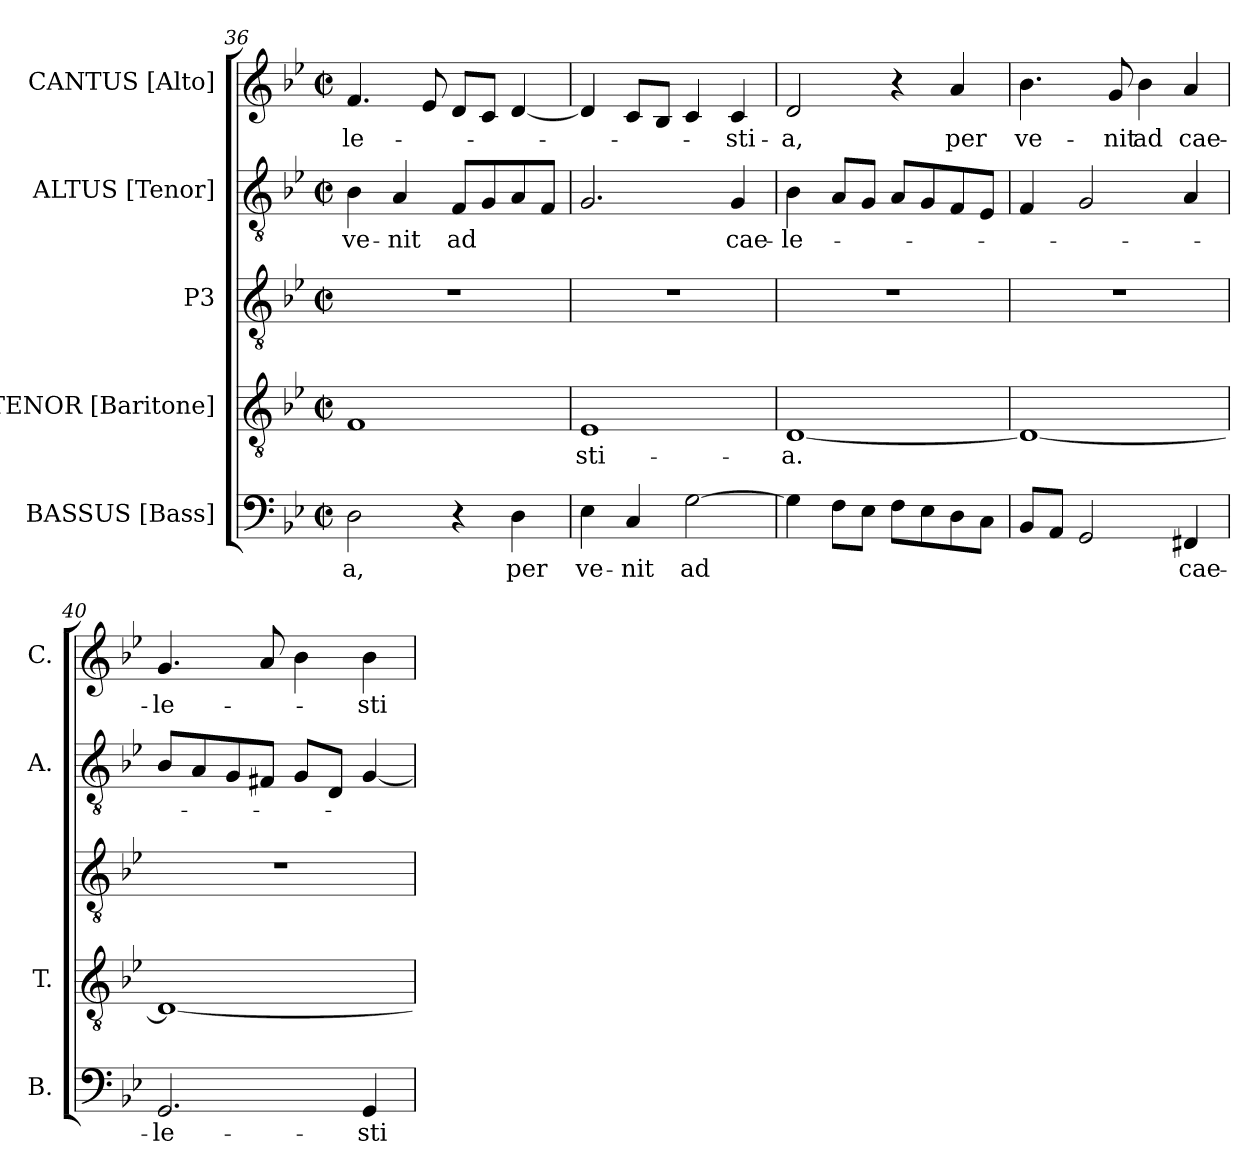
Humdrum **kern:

**kern	**text	**kern	**text	**kern	**kern	**text	**kern	**text
*part5	*part5	*part4	*part4	*part3	*part2	*part2	*part1	*part1
*staff5	*staff5	*staff4	*staff4	*staff3	*staff2	*staff2	*staff1	*staff1
*I"BASSUS [Bass]	*	*I"TENOR [Baritone]	*	*I"P3	*I"ALTUS [Tenor]	*	*I"CANTUS [Alto]	*
*I'B.	*	*I'T.	*	*	*I'A.	*	*I'C.	*
!!LO:LB:g=z
*clefF4	*	*clefGv2	*	*clefGv2	*clefGv2	*	*clefG2	*
*	*	*ITrd7c12	*	*ITrd7c12	*ITrd7c12	*	*	*
*k[b-e-]	*	*k[b-e-]	*	*k[b-e-]	*k[b-e-]	*	*k[b-e-]	*
*B-:	*	*B-:	*	*B-:	*B-:	*	*B-:	*
*M2/2	*	*M2/2	*	*M2/2	*M2/2	*	*M2/2	*
*met(c|)	*	*met(c|)	*	*met(c|)	*met(c|)	*	*met(c|)	*
=36	=36	=36	=36	=36	=36	=36	=36	=36
!	!LO:LY:b:color=#000000	!	!	!	!	!	!	!
!	!	!	!	!	!	!LO:LY:b:color=#000000	!	!
!	!	!	!	!	!	!	!	!LO:LY:b:color=#000000
2Di\	-a,	1FFi	.	1r	4BB-i\	ve-	4.fi/	-le-
!	!	!	!	!	!	!LO:LY:b:color=#000000	!	!
.	.	.	.	.	4AAi/	-nit	.	.
.	.	.	.	.	.	.	8e-i/	.
!	!	!	!	!	!	!LO:LY:b:color=#000000	!	!
4r	.	.	.	.	8FFi/L	ad	8di/L	.
.	.	.	.	.	8GGi/	.	8ci/J	.
!	!LO:LY:b:color=#000000	!	!	!	!	!	!	!
4Di\	per	.	.	.	8AAi/	.	[4di/	.
.	.	.	.	.	8FFi/J	.	.	.
=37	=37	=37	=37	=37	=37	=37	=37	=37
!	!LO:LY:b:color=#000000	!	!	!	!	!	!	!
!	!	!	!LO:LY:b:color=#000000	!	!	!	!	!
4E-i\	ve-	1EE-i	-sti-	1r	2.GGi/	.	4di/]	.
!	!LO:LY:b:color=#000000	!	!	!	!	!	!	!
4Ci/	-nit	.	.	.	.	.	8ci/L	.
.	.	.	.	.	.	.	8B-i/J	.
!	!LO:LY:b:color=#000000	!	!	!	!	!	!	!
[2Gi\	ad	.	.	.	.	.	4ci/	.
!	!	!	!	!	!	!LO:LY:b:color=#000000	!	!
!	!	!	!	!	!	!	!	!LO:LY:b:color=#000000
.	.	.	.	.	4GGi/	cae-	4ci/	-sti-
=38	=38	=38	=38	=38	=38	=38	=38	=38
!	!	!	!LO:LY:b:color=#000000	!	!	!	!	!
!	!	!	!	!	!	!LO:LY:b:color=#000000	!	!
!	!	!	!	!	!	!	!	!LO:LY:b:color=#000000
4Gi\]	.	[1DDi	-a.	1r	4BB-i\	-le-	2di/	-a,
8Fi\L	.	.	.	.	8AAi/L	.	.	.
8E-i\J	.	.	.	.	8GGi/J	.	.	.
8Fi\L	.	.	.	.	8AAi/L	.	4r	.
8E-i\	.	.	.	.	8GGi/	.	.	.
!	!	!	!	!	!	!	!	!LO:LY:b:color=#000000
8Di\	.	.	.	.	8FFi/	.	4ai/	per
8Ci\J	.	.	.	.	8EE-i/J	.	.	.
=39	=39	=39	=39	=39	=39	=39	=39	=39
!	!	!	!	!	!	!	!	!LO:LY:b:color=#000000
8BB-i/L	.	1DDi_	.	1r	4FFi/	.	4.b-i\	ve-
8AAi/J	.	.	.	.	.	.	.	.
2GGi/	.	.	.	.	2GGi/	.	.	.
!	!	!	!	!	!	!	!	!LO:LY:b:color=#000000
.	.	.	.	.	.	.	8gi/	-nit
!	!	!	!	!	!	!	!	!LO:LY:b:color=#000000
.	.	.	.	.	.	.	4b-i\	ad
!	!LO:LY:b:color=#000000	!	!	!	!	!	!	!
!	!	!	!	!	!	!	!	!LO:LY:b:color=#000000
4FF#Xi/	cae-	.	.	.	4AAi/	.	4ai/	cae-
=40	=40	=40	=40	=40	=40	=40	=40	=40
!	!LO:LY:b:color=#000000	!	!	!	!	!	!	!
!	!	!	!	!	!	!	!	!LO:LY:b:color=#000000
2.GGi/	-le-	1DDi_	.	1r	8BB-i/L	.	4.gi/	-le-
.	.	.	.	.	8AAi/	.	.	.
.	.	.	.	.	8GGi/	.	.	.
.	.	.	.	.	8FF#Xi/J	.	8ai/	.
.	.	.	.	.	8GGi/L	.	4b-i\	.
.	.	.	.	.	8DDi/J	.	.	.
!	!LO:LY:b:color=#000000	!	!	!	!	!	!	!
!	!	!	!	!	!	!	!	!LO:LY:b:color=#000000
4GGi/	-sti-	.	.	.	[4GGi/	.	4b-i\	-sti-
=	=	=	=	=	=	=	=	=
*-	*-	*-	*-	*-	*-	*-	*-	*-
